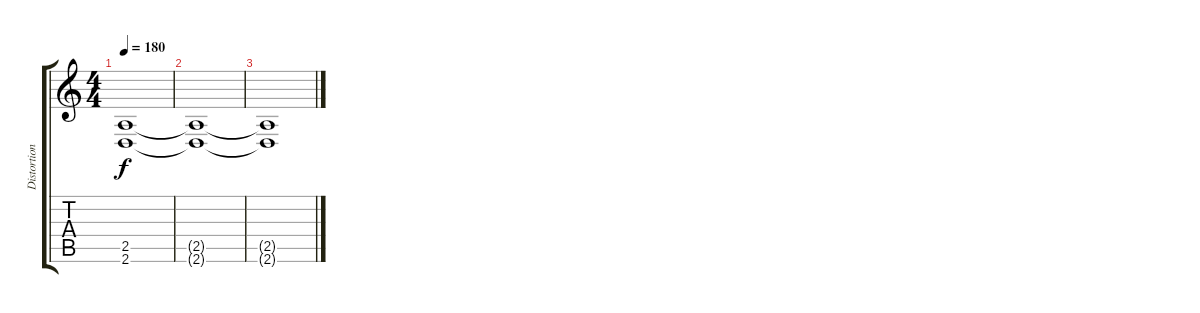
\track ("Distortion (Daron)" "Distortion") {instrument distortionguitar}
\staff {score tabs}
\tuning (D4 A3 F3 C3 G2 C2) {hide}
\ts (4 4)
\tempo 180
\clef g2
\ks c
(2.5 2.6).1{dy f volume 0} |
(2.5{t} 2.6{t}).1 |
(2.5{t} 2.6{t}).1
